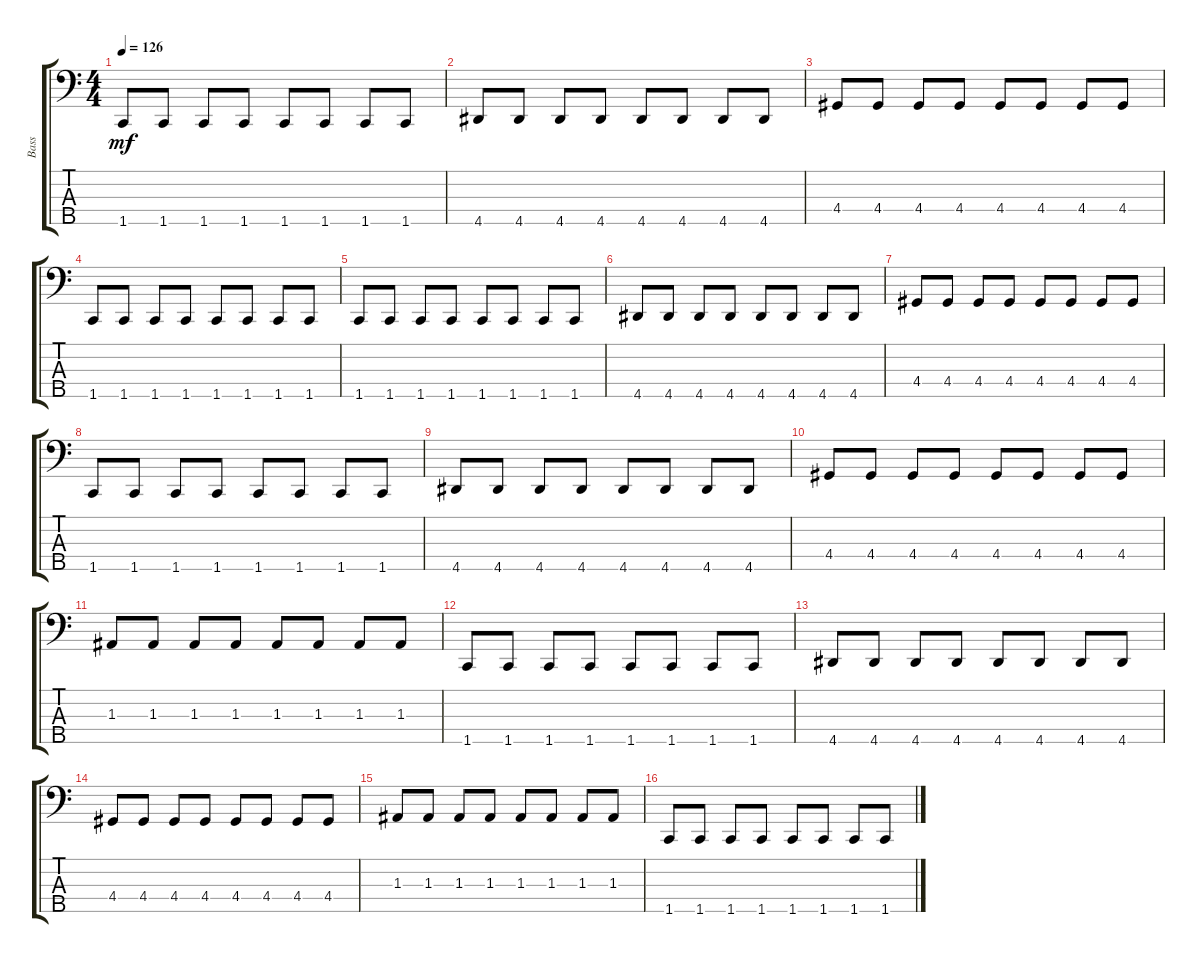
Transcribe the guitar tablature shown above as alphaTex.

\track ("Bass" "Bass") {instrument electricbassfinger}
\staff {score tabs}
\tuning (G2 D2 A1 E1 B0) {hide}
\ts (4 4)
\tempo 126
\clef f4
\ks c
1.5.8{dy mf} 1.5.8 1.5.8 1.5.8 1.5.8 1.5.8 1.5.8 1.5.8 |
4.5.8 4.5.8 4.5.8 4.5.8 4.5.8 4.5.8 4.5.8 4.5.8 |
4.4.8 4.4.8 4.4.8 4.4.8 4.4.8 4.4.8 4.4.8 4.4.8 |
1.5.8 1.5.8 1.5.8 1.5.8 1.5.8 1.5.8 1.5.8 1.5.8 |
1.5.8 1.5.8 1.5.8 1.5.8 1.5.8 1.5.8 1.5.8 1.5.8 |
4.5.8 4.5.8 4.5.8 4.5.8 4.5.8 4.5.8 4.5.8 4.5.8 |
4.4.8 4.4.8 4.4.8 4.4.8 4.4.8 4.4.8 4.4.8 4.4.8 |
1.5.8 1.5.8 1.5.8 1.5.8 1.5.8 1.5.8 1.5.8 1.5.8 |
4.5.8 4.5.8 4.5.8 4.5.8 4.5.8 4.5.8 4.5.8 4.5.8 |
4.4.8 4.4.8 4.4.8 4.4.8 4.4.8 4.4.8 4.4.8 4.4.8 |
1.3.8 1.3.8 1.3.8 1.3.8 1.3.8 1.3.8 1.3.8 1.3.8 |
1.5.8 1.5.8 1.5.8 1.5.8 1.5.8 1.5.8 1.5.8 1.5.8 |
4.5.8 4.5.8 4.5.8 4.5.8 4.5.8 4.5.8 4.5.8 4.5.8 |
4.4.8 4.4.8 4.4.8 4.4.8 4.4.8 4.4.8 4.4.8 4.4.8 |
1.3.8 1.3.8 1.3.8 1.3.8 1.3.8 1.3.8 1.3.8 1.3.8 |
1.5.8 1.5.8 1.5.8 1.5.8 1.5.8 1.5.8 1.5.8 1.5.8
